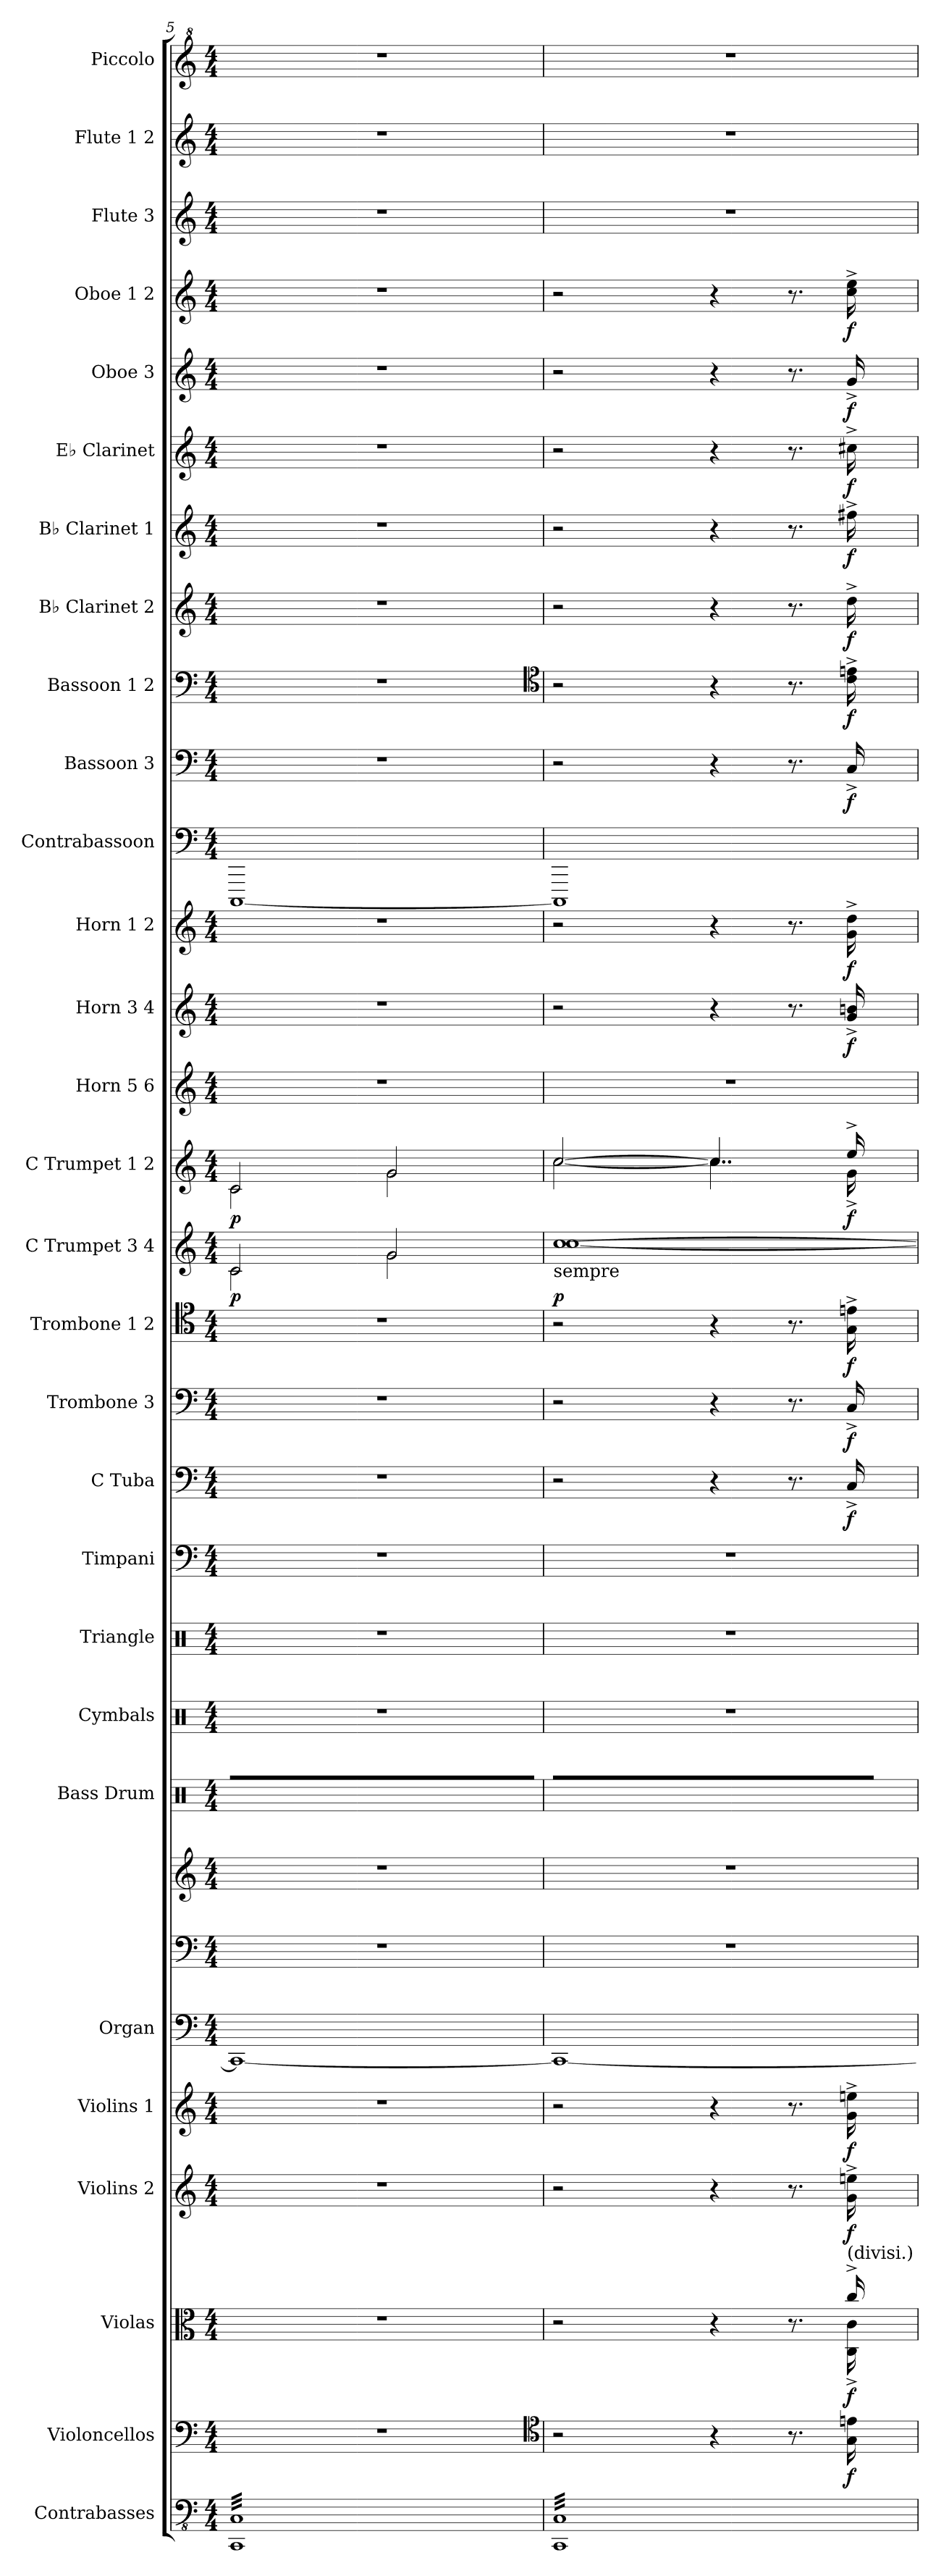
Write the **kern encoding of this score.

**kern	**kern	**dynam	**kern	**dynam	**kern	**dynam	**kern	**dynam	**kern	**kern	**kern	**kern	**kern	**kern	**kern	**kern	**dynam	**kern	**dynam	**kern	**dynam	**kern	**dynam	**kern	**dynam	**kern	**kern	**dynam	**kern	**dynam	**kern	**kern	**dynam	**kern	**dynam	**kern	**dynam	**kern	**dynam	**kern	**dynam	**kern	**dynam	**kern	**dynam	**kern	**kern	**kern
*part29	*part28	*part28	*part27	*part27	*part26	*part26	*part25	*part25	*part24	*part24	*part24	*part23	*part22	*part21	*part20	*part19	*part19	*part18	*part18	*part17	*part17	*part16	*part16	*part15	*part15	*part14	*part13	*part13	*part12	*part12	*part11	*part10	*part10	*part9	*part9	*part8	*part8	*part7	*part7	*part6	*part6	*part5	*part5	*part4	*part4	*part3	*part2	*part1
*staff31	*staff30	*staff30	*staff29	*staff29	*staff28	*staff28	*staff27	*staff27	*staff26	*staff25	*staff24	*staff23	*staff22	*staff21	*staff20	*staff19	*staff19	*staff18	*staff18	*staff17	*staff17	*staff16	*staff16	*staff15	*staff15	*staff14	*staff13	*staff13	*staff12	*staff12	*staff11	*staff10	*staff10	*staff9	*staff9	*staff8	*staff8	*staff7	*staff7	*staff6	*staff6	*staff5	*staff5	*staff4	*staff4	*staff3	*staff2	*staff1
*I"Contrabasses	*I"Violoncellos	*	*I"Violas	*	*I"Violins 2	*	*I"Violins 1	*	*I"Organ	*	*	*I"Bass Drum	*I"Cymbals	*I"Triangle	*I"Timpani	*I"C Tuba	*	*I"Trombone 3	*	*I"Trombone 1 2	*	*I"C Trumpet 3 4	*	*I"C Trumpet 1 2	*	*I"Horn 5 6	*I"Horn 3 4	*	*I"Horn 1 2	*	*I"Contrabassoon	*I"Bassoon 3	*	*I"Bassoon 1 2	*	*I"B♭ Clarinet 2	*	*I"B♭ Clarinet 1	*	*I"E♭ Clarinet	*	*I"Oboe 3	*	*I"Oboe 1 2	*	*I"Flute 3	*I"Flute 1 2	*I"Piccolo
*I'Cbs.	*I'Vlcs.	*	*I'Vlas.	*	*I'Vlns. 2	*	*I'Vlns. 1	*	*I'Org.	*	*	*I'B. Dr.	*I'Cym.	*I'Trgl.	*I'Timp.	*I'C Tu.	*	*I'Trb. 3	*	*I'Trb. 1 2	*	*I'C Tpt. 3 4	*	*I'C Tpt. 1 2	*	*I'Hn. 5 6	*I'Hn. 3 4	*	*I'Hn. 1 2	*	*I'Cbsn.	*I'Bsn. 3	*	*I'Bsn. 1 2	*	*I'B♭ Cl. 2	*	*I'B♭ Cl. 1	*	*I'E♭ Cl.	*	*I'Ob. 3	*	*I'Ob. 1 2	*	*I'Fl. 3	*I'Fl. 1 2	*I'Picc.
*clefFv4	*clefF4	*	*clefC3	*	*clefG2	*	*clefG2	*	*clefF4	*clefF4	*clefG2	*clefX	*clefX	*clefX	*clefF4	*clefF4	*	*clefF4	*	*clefC4	*	*clefG2	*	*clefG2	*	*clefG2	*clefG2	*	*clefG2	*	*clefF4	*clefF4	*	*clefF4	*	*clefG2	*	*clefG2	*	*clefG2	*	*clefG2	*	*clefG2	*	*clefG2	*clefG2	*clefG^2
*	*	*	*	*	*	*	*	*	*	*	*	*	*	*	*	*	*	*	*	*	*	*	*	*	*	*ITrd4c7	*ITrd4c7	*	*ITrd4c7	*	*ITrd7c12	*	*	*	*	*ITrd1c2	*	*ITrd1c2	*	*ITrd-2c-3	*	*	*	*	*	*	*	*ITrd-7c-12
*k[]	*k[]	*	*k[]	*	*k[]	*	*k[]	*	*k[]	*k[]	*k[]	*k[]	*k[]	*k[]	*k[]	*k[]	*	*k[]	*	*k[]	*	*k[]	*	*k[]	*	*k[b-]	*k[b-]	*	*k[b-]	*	*k[]	*k[]	*	*k[]	*	*k[b-e-]	*	*k[b-e-]	*	*k[b-e-a-]	*	*k[]	*	*k[]	*	*k[]	*k[]	*k[]
*C:	*C:	*	*C:	*	*C:	*	*C:	*	*C:	*C:	*C:	*C:	*C:	*C:	*C:	*C:	*	*C:	*	*C:	*	*C:	*	*C:	*	*F:	*F:	*	*F:	*	*C:	*C:	*	*C:	*	*B-:	*	*B-:	*	*E-:	*	*C:	*	*C:	*	*C:	*C:	*C:
*M4/4	*M4/4	*	*M4/4	*	*M4/4	*	*M4/4	*	*M4/4	*M4/4	*M4/4	*M4/4	*M4/4	*M4/4	*M4/4	*M4/4	*	*M4/4	*	*M4/4	*	*M4/4	*	*M4/4	*	*M4/4	*M4/4	*	*M4/4	*	*M4/4	*M4/4	*	*M4/4	*	*M4/4	*	*M4/4	*	*M4/4	*	*M4/4	*	*M4/4	*	*M4/4	*M4/4	*M4/4
=5	=5	=5	=5	=5	=5	=5	=5	=5	=5	=5	=5	=5	=5	=5	=5	=5	=5	=5	=5	=5	=5	=5	=5	=5	=5	=5	=5	=5	=5	=5	=5	=5	=5	=5	=5	=5	=5	=5	=5	=5	=5	=5	=5	=5	=5	=5	=5	=5
*	*	*	*	*	*	*	*	*	*	*	*	*	*	*	*	*	*	*	*	*	*	*^	*	*^	*	*	*	*	*	*	*	*	*	*	*	*	*	*	*	*	*	*	*	*	*	*	*	*
!	!	!	!	!	!	!	!	!	!	!	!	!	!	!	!	!	!	!	!	!	!	!	!	!LO:DY:b	!	!	!LO:DY:b	!	!	!	!	!	!	!	!	!	!	!	!	!	!	!	!	!	!	!	!	!	!	!
*tremolo	*	*	*	*	*	*	*	*	*	*	*	*	*	*	*	*	*	*	*	*	*	*	*	*	*	*	*	*	*	*	*	*	*	*	*	*	*	*	*	*	*	*	*	*	*	*	*	*	*	*
*	*	*	*	*	*	*	*	*	*	*	*	*tremolo	*	*	*	*	*	*	*	*	*	*	*	*	*	*	*	*	*	*	*	*	*	*	*	*	*	*	*	*	*	*	*	*	*	*	*	*	*	*
32CCC 32CCLLL	1r	.	1r	.	1r	.	1r	.	1CC_	1r	1r	32RLLL	1r	1r	1r	1r	.	1r	.	1r	.	2c/	2c\	p	2c/	2c\	p	1r	1r	.	1r	.	[1CCCC	1r	.	1r	.	1r	.	1r	.	1r	.	1r	.	1r	.	1r	1r	1r
32CCC 32CC	.	.	.	.	.	.	.	.	.	.	.	32R	.	.	.	.	.	.	.	.	.	.	.	.	.	.	.	.	.	.	.	.	.	.	.	.	.	.	.	.	.	.	.	.	.	.	.	.	.	.
32CCC 32CC	.	.	.	.	.	.	.	.	.	.	.	32R	.	.	.	.	.	.	.	.	.	.	.	.	.	.	.	.	.	.	.	.	.	.	.	.	.	.	.	.	.	.	.	.	.	.	.	.	.	.
32CCC 32CC	.	.	.	.	.	.	.	.	.	.	.	32R	.	.	.	.	.	.	.	.	.	.	.	.	.	.	.	.	.	.	.	.	.	.	.	.	.	.	.	.	.	.	.	.	.	.	.	.	.	.
32CCC 32CC	.	.	.	.	.	.	.	.	.	.	.	32R	.	.	.	.	.	.	.	.	.	.	.	.	.	.	.	.	.	.	.	.	.	.	.	.	.	.	.	.	.	.	.	.	.	.	.	.	.	.
32CCC 32CC	.	.	.	.	.	.	.	.	.	.	.	32R	.	.	.	.	.	.	.	.	.	.	.	.	.	.	.	.	.	.	.	.	.	.	.	.	.	.	.	.	.	.	.	.	.	.	.	.	.	.
32CCC 32CC	.	.	.	.	.	.	.	.	.	.	.	32R	.	.	.	.	.	.	.	.	.	.	.	.	.	.	.	.	.	.	.	.	.	.	.	.	.	.	.	.	.	.	.	.	.	.	.	.	.	.
32CCC 32CC	.	.	.	.	.	.	.	.	.	.	.	32R	.	.	.	.	.	.	.	.	.	.	.	.	.	.	.	.	.	.	.	.	.	.	.	.	.	.	.	.	.	.	.	.	.	.	.	.	.	.
32CCC 32CC	.	.	.	.	.	.	.	.	.	.	.	32R	.	.	.	.	.	.	.	.	.	.	.	.	.	.	.	.	.	.	.	.	.	.	.	.	.	.	.	.	.	.	.	.	.	.	.	.	.	.
32CCC 32CC	.	.	.	.	.	.	.	.	.	.	.	32R	.	.	.	.	.	.	.	.	.	.	.	.	.	.	.	.	.	.	.	.	.	.	.	.	.	.	.	.	.	.	.	.	.	.	.	.	.	.
32CCC 32CC	.	.	.	.	.	.	.	.	.	.	.	32R	.	.	.	.	.	.	.	.	.	.	.	.	.	.	.	.	.	.	.	.	.	.	.	.	.	.	.	.	.	.	.	.	.	.	.	.	.	.
32CCC 32CC	.	.	.	.	.	.	.	.	.	.	.	32R	.	.	.	.	.	.	.	.	.	.	.	.	.	.	.	.	.	.	.	.	.	.	.	.	.	.	.	.	.	.	.	.	.	.	.	.	.	.
32CCC 32CC	.	.	.	.	.	.	.	.	.	.	.	32R	.	.	.	.	.	.	.	.	.	.	.	.	.	.	.	.	.	.	.	.	.	.	.	.	.	.	.	.	.	.	.	.	.	.	.	.	.	.
32CCC 32CC	.	.	.	.	.	.	.	.	.	.	.	32R	.	.	.	.	.	.	.	.	.	.	.	.	.	.	.	.	.	.	.	.	.	.	.	.	.	.	.	.	.	.	.	.	.	.	.	.	.	.
32CCC 32CC	.	.	.	.	.	.	.	.	.	.	.	32R	.	.	.	.	.	.	.	.	.	.	.	.	.	.	.	.	.	.	.	.	.	.	.	.	.	.	.	.	.	.	.	.	.	.	.	.	.	.
32CCC 32CC	.	.	.	.	.	.	.	.	.	.	.	32R	.	.	.	.	.	.	.	.	.	.	.	.	.	.	.	.	.	.	.	.	.	.	.	.	.	.	.	.	.	.	.	.	.	.	.	.	.	.
32CCC 32CC	.	.	.	.	.	.	.	.	.	.	.	32R	.	.	.	.	.	.	.	.	.	2g/	2g\	.	2g/	2g\	.	.	.	.	.	.	.	.	.	.	.	.	.	.	.	.	.	.	.	.	.	.	.	.
32CCC 32CC	.	.	.	.	.	.	.	.	.	.	.	32R	.	.	.	.	.	.	.	.	.	.	.	.	.	.	.	.	.	.	.	.	.	.	.	.	.	.	.	.	.	.	.	.	.	.	.	.	.	.
32CCC 32CC	.	.	.	.	.	.	.	.	.	.	.	32R	.	.	.	.	.	.	.	.	.	.	.	.	.	.	.	.	.	.	.	.	.	.	.	.	.	.	.	.	.	.	.	.	.	.	.	.	.	.
32CCC 32CC	.	.	.	.	.	.	.	.	.	.	.	32R	.	.	.	.	.	.	.	.	.	.	.	.	.	.	.	.	.	.	.	.	.	.	.	.	.	.	.	.	.	.	.	.	.	.	.	.	.	.
32CCC 32CC	.	.	.	.	.	.	.	.	.	.	.	32R	.	.	.	.	.	.	.	.	.	.	.	.	.	.	.	.	.	.	.	.	.	.	.	.	.	.	.	.	.	.	.	.	.	.	.	.	.	.
32CCC 32CC	.	.	.	.	.	.	.	.	.	.	.	32R	.	.	.	.	.	.	.	.	.	.	.	.	.	.	.	.	.	.	.	.	.	.	.	.	.	.	.	.	.	.	.	.	.	.	.	.	.	.
32CCC 32CC	.	.	.	.	.	.	.	.	.	.	.	32R	.	.	.	.	.	.	.	.	.	.	.	.	.	.	.	.	.	.	.	.	.	.	.	.	.	.	.	.	.	.	.	.	.	.	.	.	.	.
32CCC 32CC	.	.	.	.	.	.	.	.	.	.	.	32R	.	.	.	.	.	.	.	.	.	.	.	.	.	.	.	.	.	.	.	.	.	.	.	.	.	.	.	.	.	.	.	.	.	.	.	.	.	.
32CCC 32CC	.	.	.	.	.	.	.	.	.	.	.	32R	.	.	.	.	.	.	.	.	.	.	.	.	.	.	.	.	.	.	.	.	.	.	.	.	.	.	.	.	.	.	.	.	.	.	.	.	.	.
32CCC 32CC	.	.	.	.	.	.	.	.	.	.	.	32R	.	.	.	.	.	.	.	.	.	.	.	.	.	.	.	.	.	.	.	.	.	.	.	.	.	.	.	.	.	.	.	.	.	.	.	.	.	.
32CCC 32CC	.	.	.	.	.	.	.	.	.	.	.	32R	.	.	.	.	.	.	.	.	.	.	.	.	.	.	.	.	.	.	.	.	.	.	.	.	.	.	.	.	.	.	.	.	.	.	.	.	.	.
32CCC 32CC	.	.	.	.	.	.	.	.	.	.	.	32R	.	.	.	.	.	.	.	.	.	.	.	.	.	.	.	.	.	.	.	.	.	.	.	.	.	.	.	.	.	.	.	.	.	.	.	.	.	.
32CCC 32CC	.	.	.	.	.	.	.	.	.	.	.	32R	.	.	.	.	.	.	.	.	.	.	.	.	.	.	.	.	.	.	.	.	.	.	.	.	.	.	.	.	.	.	.	.	.	.	.	.	.	.
32CCC 32CC	.	.	.	.	.	.	.	.	.	.	.	32R	.	.	.	.	.	.	.	.	.	.	.	.	.	.	.	.	.	.	.	.	.	.	.	.	.	.	.	.	.	.	.	.	.	.	.	.	.	.
32CCC 32CC	.	.	.	.	.	.	.	.	.	.	.	32R	.	.	.	.	.	.	.	.	.	.	.	.	.	.	.	.	.	.	.	.	.	.	.	.	.	.	.	.	.	.	.	.	.	.	.	.	.	.
32CCC 32CCJJJ	.	.	.	.	.	.	.	.	.	.	.	32RJJJ	.	.	.	.	.	.	.	.	.	.	.	.	.	.	.	.	.	.	.	.	.	.	.	.	.	.	.	.	.	.	.	.	.	.	.	.	.	.
*	*clefC4	*	*	*	*	*	*	*	*	*	*	*	*	*	*	*	*	*	*	*	*	*	*	*	*	*	*	*	*	*	*	*	*	*	*	*clefC4	*	*	*	*	*	*	*	*	*	*	*	*	*	*
=6	=6	=6	=6	=6	=6	=6	=6	=6	=6	=6	=6	=6	=6	=6	=6	=6	=6	=6	=6	=6	=6	=6	=6	=6	=6	=6	=6	=6	=6	=6	=6	=6	=6	=6	=6	=6	=6	=6	=6	=6	=6	=6	=6	=6	=6	=6	=6	=6	=6	=6
*	*	*	*^	*	*	*	*	*	*	*	*	*	*	*	*	*	*	*	*	*	*	*	*	*	*	*	*	*	*	*	*	*	*	*	*	*	*	*	*	*	*	*	*	*	*	*	*	*	*	*
!	!	!	!	!	!	!	!	!	!	!	!	!	!	!	!	!	!	!	!	!	!	!	!LO:TX:b:t=sempre	!	!	!	!	!	!	!	!	!	!	!	!	!	!	!	!	!	!	!	!	!	!	!	!	!	!	!	!
!	!	!	!	!	!	!	!	!	!	!	!	!	!	!	!	!	!	!	!	!	!	!	!	!	!LO:DY:b	!	!	!	!	!	!	!	!	!	!	!	!	!	!	!	!	!	!	!	!	!	!	!	!	!	!
32CCC 32CCLLL	2r	.	2r	2...ryy	.	2r	.	2r	.	1CC_	1r	1r	32RLLL	1r	1r	1r	2r	.	2r	.	2r	.	[1cc	[1cc	p	[2cc/	[2cc\	.	1r	2r	.	2r	.	1CCCC]	2r	.	2r	.	2r	.	2r	.	2r	.	2r	.	2r	.	1r	1r	1r
32CCC 32CC	.	.	.	.	.	.	.	.	.	.	.	.	32R	.	.	.	.	.	.	.	.	.	.	.	.	.	.	.	.	.	.	.	.	.	.	.	.	.	.	.	.	.	.	.	.	.	.	.	.	.	.
32CCC 32CC	.	.	.	.	.	.	.	.	.	.	.	.	32R	.	.	.	.	.	.	.	.	.	.	.	.	.	.	.	.	.	.	.	.	.	.	.	.	.	.	.	.	.	.	.	.	.	.	.	.	.	.
32CCC 32CC	.	.	.	.	.	.	.	.	.	.	.	.	32R	.	.	.	.	.	.	.	.	.	.	.	.	.	.	.	.	.	.	.	.	.	.	.	.	.	.	.	.	.	.	.	.	.	.	.	.	.	.
32CCC 32CC	.	.	.	.	.	.	.	.	.	.	.	.	32R	.	.	.	.	.	.	.	.	.	.	.	.	.	.	.	.	.	.	.	.	.	.	.	.	.	.	.	.	.	.	.	.	.	.	.	.	.	.
32CCC 32CC	.	.	.	.	.	.	.	.	.	.	.	.	32R	.	.	.	.	.	.	.	.	.	.	.	.	.	.	.	.	.	.	.	.	.	.	.	.	.	.	.	.	.	.	.	.	.	.	.	.	.	.
32CCC 32CC	.	.	.	.	.	.	.	.	.	.	.	.	32R	.	.	.	.	.	.	.	.	.	.	.	.	.	.	.	.	.	.	.	.	.	.	.	.	.	.	.	.	.	.	.	.	.	.	.	.	.	.
32CCC 32CC	.	.	.	.	.	.	.	.	.	.	.	.	32R	.	.	.	.	.	.	.	.	.	.	.	.	.	.	.	.	.	.	.	.	.	.	.	.	.	.	.	.	.	.	.	.	.	.	.	.	.	.
32CCC 32CC	.	.	.	.	.	.	.	.	.	.	.	.	32R	.	.	.	.	.	.	.	.	.	.	.	.	.	.	.	.	.	.	.	.	.	.	.	.	.	.	.	.	.	.	.	.	.	.	.	.	.	.
32CCC 32CC	.	.	.	.	.	.	.	.	.	.	.	.	32R	.	.	.	.	.	.	.	.	.	.	.	.	.	.	.	.	.	.	.	.	.	.	.	.	.	.	.	.	.	.	.	.	.	.	.	.	.	.
32CCC 32CC	.	.	.	.	.	.	.	.	.	.	.	.	32R	.	.	.	.	.	.	.	.	.	.	.	.	.	.	.	.	.	.	.	.	.	.	.	.	.	.	.	.	.	.	.	.	.	.	.	.	.	.
32CCC 32CC	.	.	.	.	.	.	.	.	.	.	.	.	32R	.	.	.	.	.	.	.	.	.	.	.	.	.	.	.	.	.	.	.	.	.	.	.	.	.	.	.	.	.	.	.	.	.	.	.	.	.	.
32CCC 32CC	.	.	.	.	.	.	.	.	.	.	.	.	32R	.	.	.	.	.	.	.	.	.	.	.	.	.	.	.	.	.	.	.	.	.	.	.	.	.	.	.	.	.	.	.	.	.	.	.	.	.	.
32CCC 32CC	.	.	.	.	.	.	.	.	.	.	.	.	32R	.	.	.	.	.	.	.	.	.	.	.	.	.	.	.	.	.	.	.	.	.	.	.	.	.	.	.	.	.	.	.	.	.	.	.	.	.	.
32CCC 32CC	.	.	.	.	.	.	.	.	.	.	.	.	32R	.	.	.	.	.	.	.	.	.	.	.	.	.	.	.	.	.	.	.	.	.	.	.	.	.	.	.	.	.	.	.	.	.	.	.	.	.	.
32CCC 32CC	.	.	.	.	.	.	.	.	.	.	.	.	32R	.	.	.	.	.	.	.	.	.	.	.	.	.	.	.	.	.	.	.	.	.	.	.	.	.	.	.	.	.	.	.	.	.	.	.	.	.	.
32CCC 32CC	4r	.	4r	.	.	4r	.	4r	.	.	.	.	32R	.	.	.	4r	.	4r	.	4r	.	.	.	.	4..cc/]	4..cc\]	.	.	4r	.	4r	.	.	4r	.	4r	.	4r	.	4r	.	4r	.	4r	.	4r	.	.	.	.
32CCC 32CC	.	.	.	.	.	.	.	.	.	.	.	.	32R	.	.	.	.	.	.	.	.	.	.	.	.	.	.	.	.	.	.	.	.	.	.	.	.	.	.	.	.	.	.	.	.	.	.	.	.	.	.
32CCC 32CC	.	.	.	.	.	.	.	.	.	.	.	.	32R	.	.	.	.	.	.	.	.	.	.	.	.	.	.	.	.	.	.	.	.	.	.	.	.	.	.	.	.	.	.	.	.	.	.	.	.	.	.
32CCC 32CC	.	.	.	.	.	.	.	.	.	.	.	.	32R	.	.	.	.	.	.	.	.	.	.	.	.	.	.	.	.	.	.	.	.	.	.	.	.	.	.	.	.	.	.	.	.	.	.	.	.	.	.
32CCC 32CC	.	.	.	.	.	.	.	.	.	.	.	.	32R	.	.	.	.	.	.	.	.	.	.	.	.	.	.	.	.	.	.	.	.	.	.	.	.	.	.	.	.	.	.	.	.	.	.	.	.	.	.
32CCC 32CC	.	.	.	.	.	.	.	.	.	.	.	.	32R	.	.	.	.	.	.	.	.	.	.	.	.	.	.	.	.	.	.	.	.	.	.	.	.	.	.	.	.	.	.	.	.	.	.	.	.	.	.
32CCC 32CC	.	.	.	.	.	.	.	.	.	.	.	.	32R	.	.	.	.	.	.	.	.	.	.	.	.	.	.	.	.	.	.	.	.	.	.	.	.	.	.	.	.	.	.	.	.	.	.	.	.	.	.
32CCC 32CC	.	.	.	.	.	.	.	.	.	.	.	.	32R	.	.	.	.	.	.	.	.	.	.	.	.	.	.	.	.	.	.	.	.	.	.	.	.	.	.	.	.	.	.	.	.	.	.	.	.	.	.
32CCC 32CC	8.r	.	8.r	.	.	8.r	.	8.r	.	.	.	.	32R	.	.	.	8.r	.	8.r	.	8.r	.	.	.	.	.	.	.	.	8.r	.	8.r	.	.	8.r	.	8.r	.	8.r	.	8.r	.	8.r	.	8.r	.	8.r	.	.	.	.
32CCC 32CC	.	.	.	.	.	.	.	.	.	.	.	.	32R	.	.	.	.	.	.	.	.	.	.	.	.	.	.	.	.	.	.	.	.	.	.	.	.	.	.	.	.	.	.	.	.	.	.	.	.	.	.
32CCC 32CC	.	.	.	.	.	.	.	.	.	.	.	.	32R	.	.	.	.	.	.	.	.	.	.	.	.	.	.	.	.	.	.	.	.	.	.	.	.	.	.	.	.	.	.	.	.	.	.	.	.	.	.
32CCC 32CC	.	.	.	.	.	.	.	.	.	.	.	.	32R	.	.	.	.	.	.	.	.	.	.	.	.	.	.	.	.	.	.	.	.	.	.	.	.	.	.	.	.	.	.	.	.	.	.	.	.	.	.
32CCC 32CC	.	.	.	.	.	.	.	.	.	.	.	.	32R	.	.	.	.	.	.	.	.	.	.	.	.	.	.	.	.	.	.	.	.	.	.	.	.	.	.	.	.	.	.	.	.	.	.	.	.	.	.
32CCC 32CC	.	.	.	.	.	.	.	.	.	.	.	.	32R	.	.	.	.	.	.	.	.	.	.	.	.	.	.	.	.	.	.	.	.	.	.	.	.	.	.	.	.	.	.	.	.	.	.	.	.	.	.
!	!	!	!LO:TX:a:t=(divisi.)	!	!	!	!	!	!	!	!	!	!	!	!	!	!	!	!	!	!	!	!	!	!	!	!	!	!	!	!	!	!	!	!	!	!	!	!	!	!	!	!	!	!	!	!	!	!	!	!
!	!	!LO:DY:b	!	!	!LO:DY:b	!	!LO:DY:b	!	!LO:DY:b	!	!	!	!	!	!	!	!	!LO:DY:b	!	!LO:DY:b	!	!LO:DY:b	!	!	!	!	!	!LO:DY:b	!	!	!LO:DY:b	!	!LO:DY:b	!	!	!LO:DY:b	!	!LO:DY:b	!	!LO:DY:b	!	!LO:DY:b	!	!LO:DY:b	!	!LO:DY:b	!	!LO:DY:b	!	!	!
32CCC 32CC	16G\ 16eni\	f	16cc^/	16C\^ 16c\^	f	16g\^ 16eeni\^	f	16g\^ 16eeni\^	f	.	.	.	32R	.	.	.	16C^/	f	16C^/	f	16G\^ 16eni\^	f	.	.	.	16ee^/	16g^\	f	.	16c/^ 16en/^	f	16c\^ 16g\^	f	.	16C^/	f	16c\^ 16eni\^	f	16cc^\	f	16een^\	f	16een^\	f	16g^/	f	16cc\^ 16ee\^	f	.	.	.
32CCC 32CCJJJ	.	.	.	.	.	.	.	.	.	.	.	.	32RJJJ	.	.	.	.	.	.	.	.	.	.	.	.	.	.	.	.	.	.	.	.	.	.	.	.	.	.	.	.	.	.	.	.	.	.	.	.	.	.
*	*	*	*	*	*	*	*	*	*	*	*	*	*Xtremolo	*	*	*	*	*	*	*	*	*	*	*	*	*	*	*	*	*	*	*	*	*	*	*	*	*	*	*	*	*	*	*	*	*	*	*	*	*	*
*Xtremolo	*	*	*	*	*	*	*	*	*	*	*	*	*	*	*	*	*	*	*	*	*	*	*	*	*	*	*	*	*	*	*	*	*	*	*	*	*	*	*	*	*	*	*	*	*	*	*	*	*	*	*
*	*	*	*	*	*	*	*	*	*	*	*	*	*	*	*	*	*	*	*	*	*	*	*v	*v	*	*	*	*	*	*	*	*	*	*	*	*	*	*	*	*	*	*	*	*	*	*	*	*	*	*	*
*	*	*	*v	*v	*	*	*	*	*	*	*	*	*	*	*	*	*	*	*	*	*	*	*	*	*v	*v	*	*	*	*	*	*	*	*	*	*	*	*	*	*	*	*	*	*	*	*	*	*	*	*
=	=	=	=	=	=	=	=	=	=	=	=	=	=	=	=	=	=	=	=	=	=	=	=	=	=	=	=	=	=	=	=	=	=	=	=	=	=	=	=	=	=	=	=	=	=	=	=	=
*-	*-	*-	*-	*-	*-	*-	*-	*-	*-	*-	*-	*-	*-	*-	*-	*-	*-	*-	*-	*-	*-	*-	*-	*-	*-	*-	*-	*-	*-	*-	*-	*-	*-	*-	*-	*-	*-	*-	*-	*-	*-	*-	*-	*-	*-	*-	*-	*-
